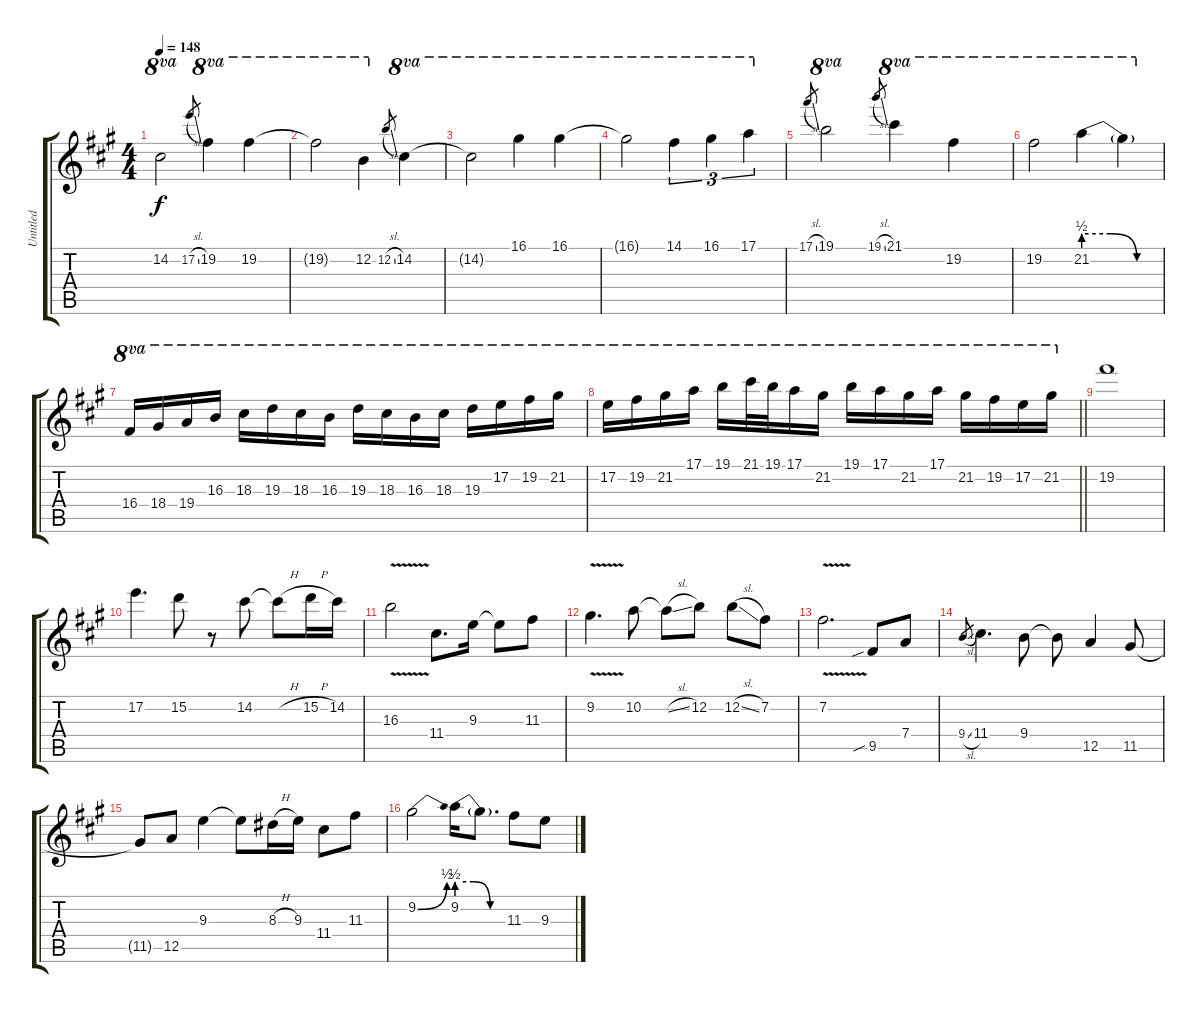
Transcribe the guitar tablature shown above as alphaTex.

\track ("Untitled" "Untitled") {instrument overdrivenguitar}
\staff {score tabs}
\tuning (E4 B3 G3 D3 A2 E2) {hide}
\ts (4 4)
\tempo 148
\clef g2
\ks a
14.2.2{ot 8va dy f} 17.2{sl}.8{gr} 19.2.4{ot 8va} 19.2.4{ot 8va} |
19.2{t}.2{ot 8va} 12.2.4{ot 8va} 12.2{sl}.8{gr} 14.2.4{ot 8va} |
14.2{t}.2{ot 8va} 16.1.4{ot 8va} 16.1.4{ot 8va} |
16.1{t}.2{ot 8va} 14.1.4{tu (3 2) ot 8va} 16.1.4{tu (3 2) ot 8va} 17.1.4{tu (3 2) ot 8va} |
17.1{sl}.8{gr} 19.1.2{ot 8va} 19.1{sl}.8{gr} 21.1.4{ot 8va} 19.2.4{ot 8va} |
19.2.2{ot 8va} 21.2{be (custom 0 2 20 2 40 0 60 0)}.4{ot 8va} 21.2{t}.4{ot 8va} |
16.4.16{ot 8va} 18.4.16{ot 8va} 19.4.16{ot 8va} 16.3.16{ot 8va} 18.3.16{ot 8va} 19.3.16{ot 8va} 18.3.16{ot 8va} 16.3.16{ot 8va} 19.3.16{ot 8va} 18.3.16{ot 8va} 16.3.16{ot 8va} 18.3.16{ot 8va} 19.3.16{ot 8va} 17.2.16{ot 8va} 19.2.16{ot 8va} 21.2.16{ot 8va} |
\barLineRight lightlight
17.2.16{ot 8va} 19.2.16{ot 8va} 21.2.16{ot 8va} 17.1.16{ot 8va} 19.1.16{ot 8va} 21.1.32{ot 8va} 19.1.32{ot 8va} 17.1.16{ot 8va} 21.2.16{ot 8va} 19.1.16{ot 8va} 17.1.16{ot 8va} 21.2.16{ot 8va} 17.1.16{ot 8va} 21.2.16{ot 8va} 19.2.16{ot 8va} 17.2.16{ot 8va} 21.2.16{ot 8va} |
19.2.1 |
17.2.4{d} 15.2.8 r.8 14.2.8 14.2{h t}.8 15.2{h}.16 14.2.16 |
16.3{v}.2 11.4.8{d} 9.3.16 9.3{t}.8 11.3.8 |
9.2{v}.4{d} 10.2.8 10.2{sl t}.8 12.2.8 12.2{sl}.8 7.2.8 |
7.2{v}.2{d} 9.5{sib}.8 7.4.8 |
9.4{sl}.8{gr} 11.4.4{d} 9.4.8 9.4{t}.8 12.5.4 11.5.8 |
11.5{t}.8 12.5.8 9.3.4 9.3{t}.8 8.3{h}.16 9.3.16 11.4.8 11.3.8 |
9.2{be (bend 0 0 60 2)}.2 9.2{be (custom 0 2 20 2 40 0 60 0)}.16 9.2{t}.8{d} 11.3.8 9.3.8
